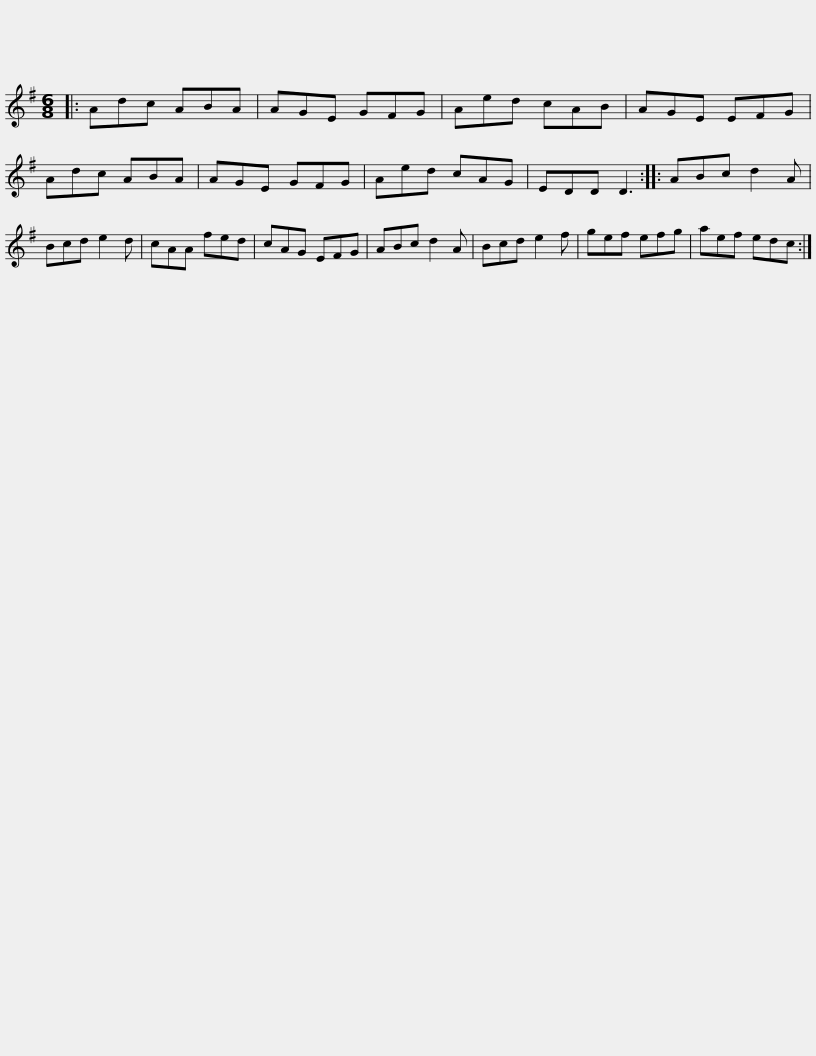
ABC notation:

X:1
L:1/8
M:6/8
I:linebreak $
K:G
V:1 treble
V:1
|: Adc ABA | AGE GFG | Aed cAB | AGE EFG | Adc ABA | %5
 AGE GFG | Aed cAG |$ EDD D3 :: ABc d2 A | Bcd e2 d | %10
 cAA fed | cAG EFG | ABc d2 A | Bcd e2 f | gef efg |$ %15
 aef edc :| %16
